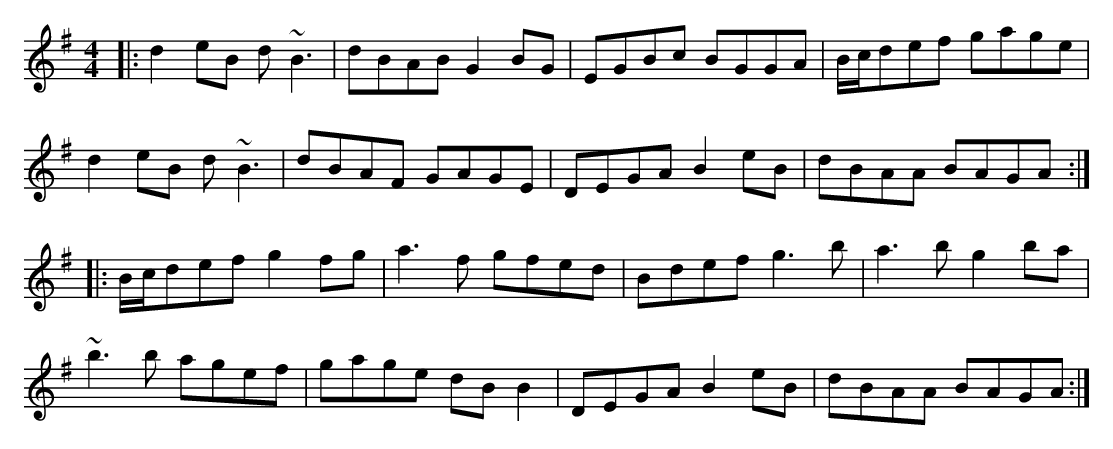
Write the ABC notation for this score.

X:1
M:4/4
K:G
|:d2eB d~B3|dBAB G2BG|EGBc BGGA|B/c/def gage|
d2eB d~B3|dBAF GAGE|DEGA B2eB|dBAA BAGA:|
|:B/c/def g2fg|a3f gfed|Bdef g3b|a3b g2ba|
~b3b agef|gage dBB2|DEGA B2eB|dBAA BAGA:|
